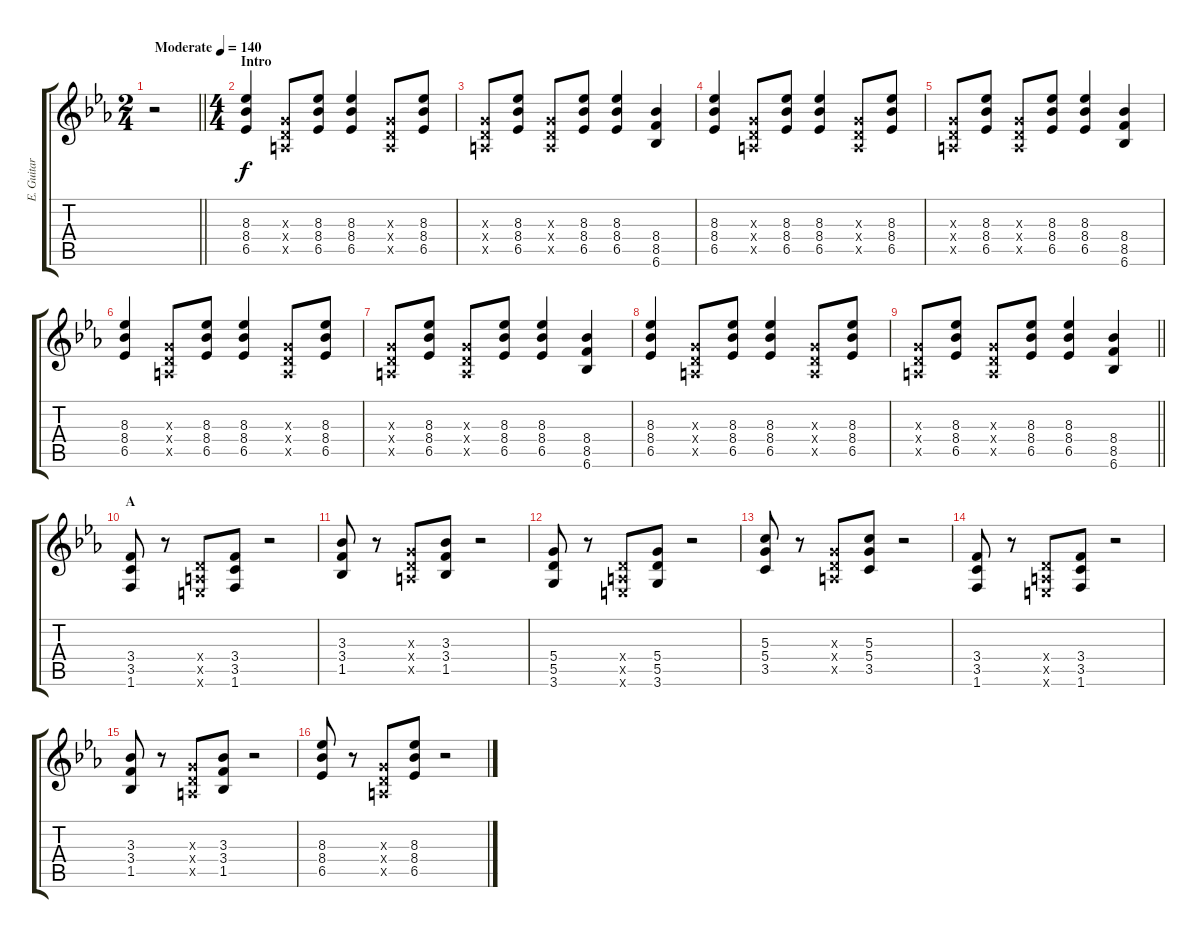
\track ("E. Guitar I" "E. Guitar ") {instrument overdrivenguitar}
\staff {score tabs}
\tuning (E4 B3 G3 D3 A2 E2) {hide}
\ts (2 4)
\tempo (140 "Moderate")
\clef g2
\barLineRight lightlight
\ks eb
r.2{dy f instrument overdrivenguitar} |
\ts (4 4)
\section ("" "Intro")
(8.3 8.4 6.5).4 (0.3{x} 0.4{x} 0.5{x}).8 (8.3 8.4 6.5).8 (8.3 8.4 6.5).4 (0.3{x} 0.4{x} 0.5{x}).8 (8.3 8.4 6.5).8 |
(0.3{x} 0.4{x} 0.5{x}).8 (8.3 8.4 6.5).8 (0.3{x} 0.4{x} 0.5{x}).8 (8.3 8.4 6.5).8 (8.3 8.4 6.5).4 (8.4 8.5 6.6).4 |
(8.3 8.4 6.5).4 (0.3{x} 0.4{x} 0.5{x}).8 (8.3 8.4 6.5).8 (8.3 8.4 6.5).4 (0.3{x} 0.4{x} 0.5{x}).8 (8.3 8.4 6.5).8 |
(0.3{x} 0.4{x} 0.5{x}).8 (8.3 8.4 6.5).8 (0.3{x} 0.4{x} 0.5{x}).8 (8.3 8.4 6.5).8 (8.3 8.4 6.5).4 (8.4 8.5 6.6).4 |
(8.3 8.4 6.5).4 (0.3{x} 0.4{x} 0.5{x}).8 (8.3 8.4 6.5).8 (8.3 8.4 6.5).4 (0.3{x} 0.4{x} 0.5{x}).8 (8.3 8.4 6.5).8 |
(0.3{x} 0.4{x} 0.5{x}).8 (8.3 8.4 6.5).8 (0.3{x} 0.4{x} 0.5{x}).8 (8.3 8.4 6.5).8 (8.3 8.4 6.5).4 (8.4 8.5 6.6).4 |
(8.3 8.4 6.5).4 (0.3{x} 0.4{x} 0.5{x}).8 (8.3 8.4 6.5).8 (8.3 8.4 6.5).4 (0.3{x} 0.4{x} 0.5{x}).8 (8.3 8.4 6.5).8 |
\barLineRight lightlight
(0.3{x} 0.4{x} 0.5{x}).8 (8.3 8.4 6.5).8 (0.3{x} 0.4{x} 0.5{x}).8 (8.3 8.4 6.5).8 (8.3 8.4 6.5).4 (8.4 8.5 6.6).4 |
\section ("" "A")
(3.4 3.5 1.6).8 r.8 (0.4{x} 0.5{x} 0.6{x}).8 (3.4 3.5 1.6).8 r.2 |
(3.3 3.4 1.5).8 r.8 (0.3{x} 0.4{x} 0.5{x}).8 (3.3 3.4 1.5).8 r.2 |
(5.4 5.5 3.6).8 r.8 (0.4{x} 0.5{x} 0.6{x}).8 (5.4 5.5 3.6).8 r.2 |
(5.3 5.4 3.5).8 r.8 (0.3{x} 0.4{x} 0.5{x}).8 (5.3 5.4 3.5).8 r.2 |
(3.4 3.5 1.6).8 r.8 (0.4{x} 0.5{x} 0.6{x}).8 (3.4 3.5 1.6).8 r.2 |
(3.3 3.4 1.5).8 r.8 (0.3{x} 0.4{x} 0.5{x}).8 (3.3 3.4 1.5).8 r.2 |
(8.3 8.4 6.5).8 r.8 (0.3{x} 0.4{x} 0.5{x}).8 (8.3 8.4 6.5).8 r.2
